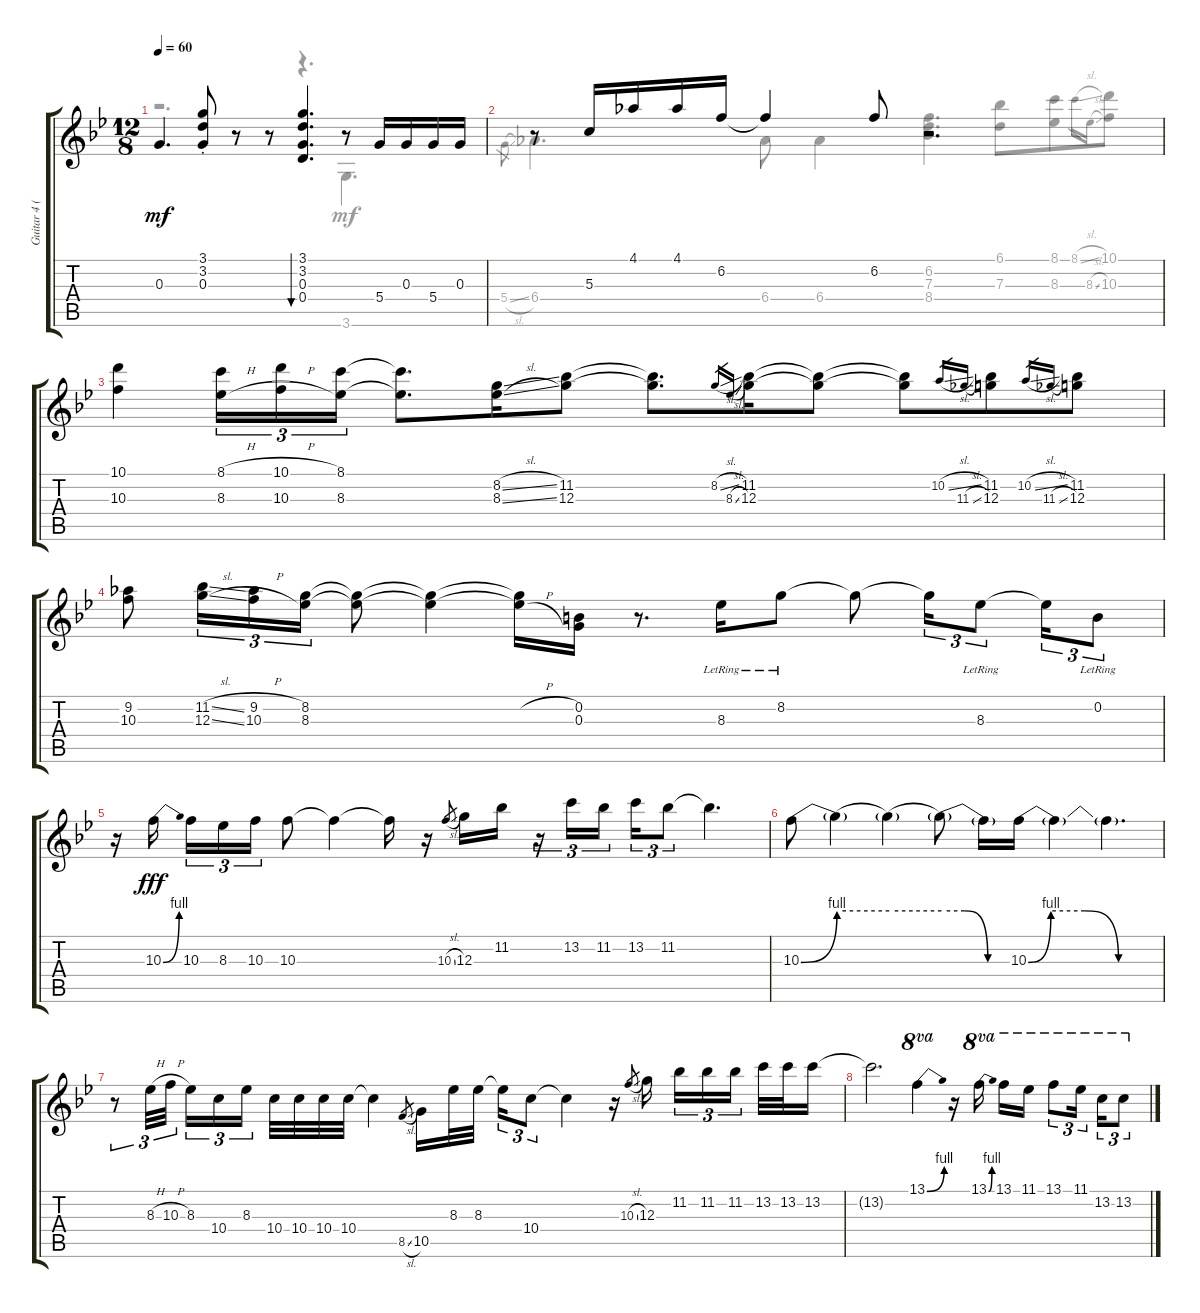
\track ("Guitar 4 (electric)" "Guitar 4 (") {instrument overdrivenguitar}
\staff {score tabs}
\tuning (E4 B3 G3 D3 A2 E2) {hide}
\voice
\ts (12 8)
\tempo 60
\clef g2
\ks bb
0.3{t}.4{d dy mf} (3.1{st} 3.2{st} 0.3{st}).8 r.8 r.8 (3.1 3.2 0.3 0.4).4{d bu 30} r.8 5.4.16 0.3.16 5.4.16 0.3.16 |
r.8 5.3.16 4.1.16 4.1.16 6.2.16 6.2{t}.4 6.2.8 r.2{d} |
(10.1 10.3).4 (8.1{h} 8.3{h}).16{tu (3 2)} (10.1{h} 10.3{h}).16{tu (3 2)} (8.1 8.3).16{tu (3 2)} (8.1{t} 8.3{t}).8{d} (8.2{sl} 8.3{sl}).16 (11.2 12.3).8 (11.2{t} 12.3{t}).8{d} 8.2{sl}.16{gr} 8.3{sl}.16{gr} (11.2 12.3).16 (11.2{t} 12.3{t}).8 (11.2{t} 12.3{t}).8 10.2{sl}.16{gr} 11.3{sl}.16{gr} (11.2 12.3).8 10.2{sl}.16{gr} 11.3{sl}.16{gr} (11.2 12.3).8 |
(9.2 10.3).8 (11.2{sl} 12.3{sl}).16{tu (3 2)} (9.2{h} 10.3{h}).16{tu (3 2)} (8.2 8.3).16{tu (3 2)} (8.2{t} 8.3{t}).8 (8.2{t} 8.3{t}).4 (8.2{h t} 8.3{h t}).16 (0.2 0.3).16 r.8{d} 8.3{lr}.16 8.2{lr}.8 8.2{t}.8 8.2{t}.16{tu (3 2)} 8.3{lr}.8{tu (3 2)} 8.3{t}.16{tu (3 2)} 0.2{lr}.8{tu (3 2)} |
r.16 10.3{be (bend 0 0 60 4)}.16{dy fff beam splitsecondary} 10.3.16{tu (3 2)} 8.3.16{tu (3 2)} 10.3.16{tu (3 2)} 10.3.8 10.3{t}.4 10.3{t}.16 r.16 10.3{sl}.8{gr} 12.3.16 11.2.16 r.16{tu (3 2)} 13.2.16{tu (3 2)} 11.2.16{tu (3 2) beam splitsecondary} 13.2.16{tu (3 2)} 11.2.8{tu (3 2)} 11.2{t}.4{d} |
10.3{be (bend 0 0 60 4)}.8 10.3{be (hold 0 4 60 4) t}.4 10.3{be (hold 0 4 60 4) t}.4 10.3{be (custom 0 4 20 4 40 0 60 0) t}.8 10.3{t}.16 10.3{be (custom 0 0 10 4 25 4 40 0 60 0)}.16 10.3{t}.4 10.3{t}.4{d} |
r.8{tu (3 2)} 8.3{h}.32{tu (3 2)} 10.3{h}.32{tu (3 2) beam splitsecondary} 8.3.16{tu (3 2)} 10.4.16{tu (3 2)} 8.3.16{tu (3 2) beam splitsecondary} 10.4.32 10.4.32 10.4.32 10.4.32 10.4{t}.4 8.5{sl}.8{gr} 10.5.16 8.3.32 8.3.32 8.3{t}.16{tu (3 2)} 10.4.8{tu (3 2)} 10.4{t}.4 r.16 10.3{sl}.8{gr} 12.3.16{beam splitsecondary} 11.2.16{tu (3 2)} 11.2.16{tu (3 2)} 11.2.16{tu (3 2) beam splitsecondary} 13.2.32 13.2.32 13.2.16 |
13.2{t}.2{d} 13.1{be (bend 0 0 60 4)}.4{ot 8va} r.16 13.1{be (bend 0 0 60 4)}.16{ot 8va} 13.1.16{ot 8va} 11.1.16{ot 8va} 13.1.8{tu (3 2) ot 8va} 11.1.16{tu (3 2) ot 8va beam splitsecondary} 13.2.16{tu (3 2) ot 8va} 13.2.8{tu (3 2) ot 8va}
\voice
\clef g2
\ottava regular
\simile none
\ks bb
r.2{d dy mf} r.4{d} 3.6.4{d} |
5.4{sl}.8{gr} 6.4.4{d} 6.4.8 6.4.4 (6.2 7.3 8.4).4{d} (6.1 7.3).8 (8.1 8.3).8 8.1{sl}.16{gr} 8.3{sl}.16{gr} (10.1 10.3).8 |
|
|
|
|
|
